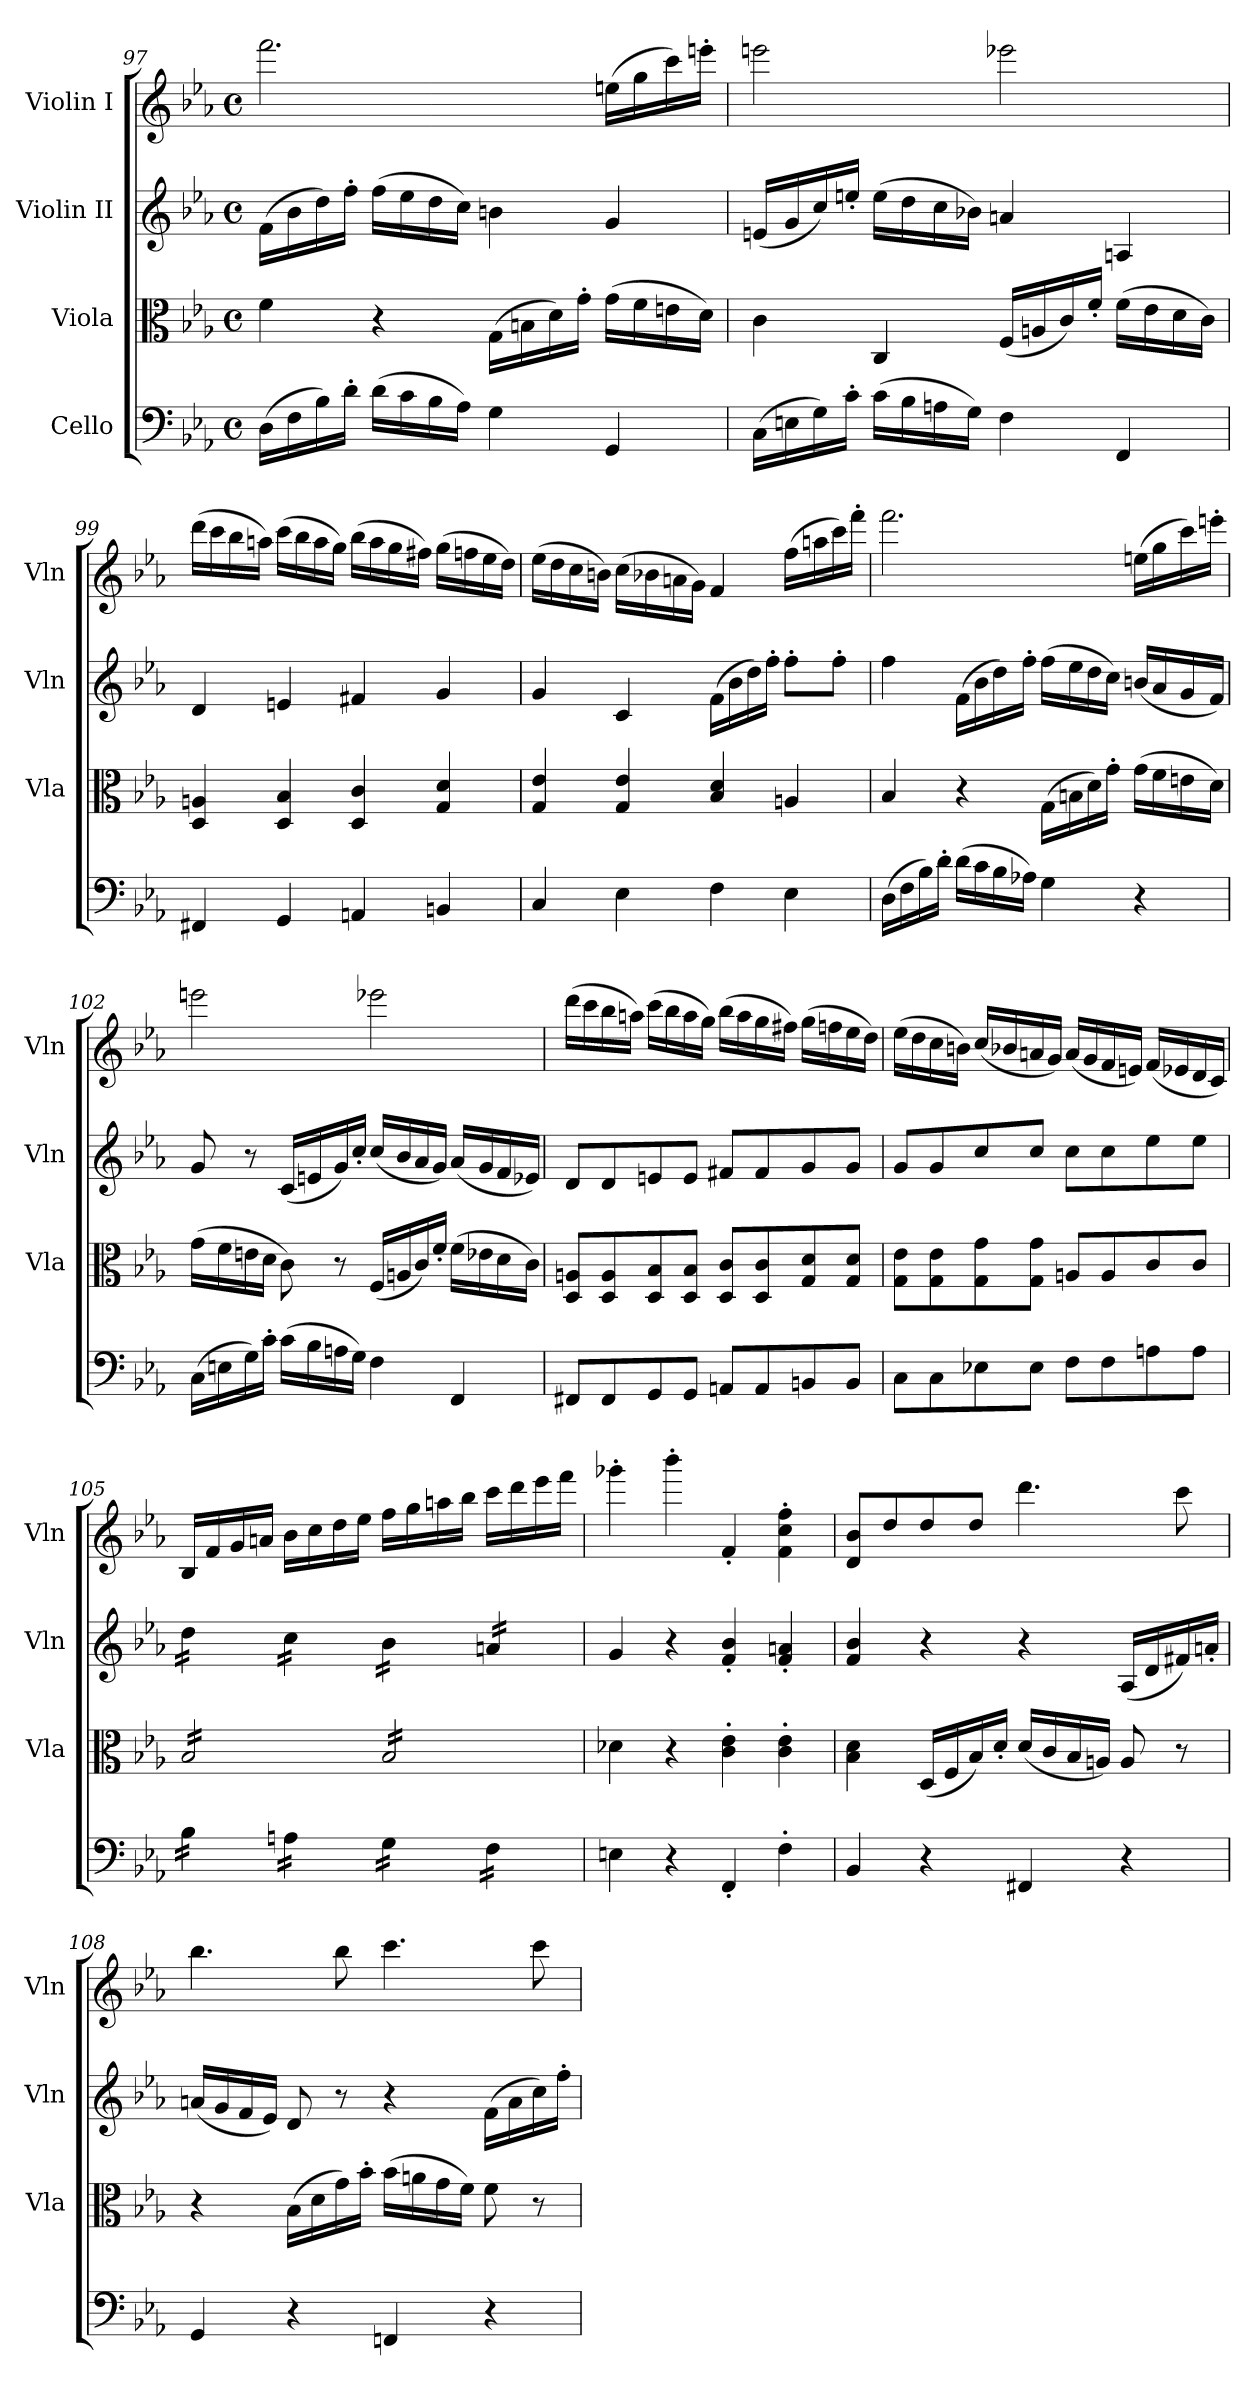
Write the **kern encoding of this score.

**kern	**kern	**kern	**kern
*part4	*part3	*part2	*part1
*staff4	*staff3	*staff2	*staff1
*I"Cello	*I"Viola	*I"Violin II	*I"Violin I
*	*I'Vla	*I'Vln	*I'Vln
*clefF4	*clefC3	*clefG2	*clefG2
*k[b-e-a-]	*k[b-e-a-]	*k[b-e-a-]	*k[b-e-a-]
*M4/4	*M4/4	*M4/4	*M4/4
*met(c)	*met(c)	*met(c)	*met(c)
=97	=97	=97	=97
(>16D\LL	4f\	(>16f\LL	2.fff\
16F\	.	16b-\	.
16B-\)	.	16dd\)	.
16d'\JJ	.	16ff'\JJ	.
(>16d\LL	4r	(>16ff\LL	.
16c\	.	16ee-\	.
16B-\	.	16dd\	.
16A-\JJ)	.	16cc\JJ)	.
4G\	(>16G\LL	4bn\	.
.	16Bn\	.	.
.	16d\)	.	.
.	16g'\JJ	.	.
4GG/	(>16g\LL	4g/	(>16een\LL
.	16f\	.	16gg\
.	16en\	.	16ccc\)
.	16d\JJ)	.	16eeen'\JJ
=98	=98	=98	=98
(>16C\LL	4c\	(<16en/LL	2eeen\
16En\	.	16g/	.
16G\)	.	16cc/)	.
16c'\JJ	.	16een'/JJ	.
(>16c\LL	4C/	(>16ee\LL	.
16B-\	.	16dd\	.
16An\	.	16cc\	.
16G\JJ)	.	16b-X\JJ)	.
4F\	(<16F/LL	4an/	2eee-X\
.	16An/	.	.
.	16c/)	.	.
.	16f'/JJ	.	.
4FF/	(>16f\LL	4An/	.
.	16e-\	.	.
.	16d\	.	.
.	16c\JJ)	.	.
=99	=99	=99	=99
4FF#X/	4D/ 4An/	4d/	(>16ddd\LL
.	.	.	16ccc\
.	.	.	16bb-\
.	.	.	16aan\JJ)
4GG/	4D/ 4B-/	4en/	(>16ccc\LL
.	.	.	16bb-\
.	.	.	16aa\
.	.	.	16gg\JJ)
4AAn/	4D/ 4c/	4f#X/	(>16bb-\LL
.	.	.	16aa\
.	.	.	16gg\
.	.	.	16ff#X\JJ)
4BBn/	4G/ 4d/	4g/	(>16gg\LL
.	.	.	16ffn\
.	.	.	16ee-\
.	.	.	16dd\JJ)
!!LO:LB:g=z
=100	=100	=100	=100
4C/	4G/ 4e-/	4g/	(>16ee-\LL
.	.	.	16dd\
.	.	.	16cc\
.	.	.	16bn\JJ)
4E-\	4G/ 4e-/	4c/	(>16cc\LL
.	.	.	16b-X\
.	.	.	16an\
.	.	.	16g\JJ)
4F\	4B-/ 4d/	(>16f\LL	4f/
.	.	16b-\	.
.	.	16dd\)	.
.	.	16ff'\JJ	.
4E-\	4An/	8ff'\L	(>16ff\LL
.	.	.	16aan\
.	.	8ff'\J	16ccc\)
.	.	.	16fff'\JJ
=101	=101	=101	=101
(>16D\LL	4B-/	4ff\	2.fff\
16F\	.	.	.
16B-\)	.	.	.
16d'\JJ	.	.	.
(>16d\LL	4r	(>16f\LL	.
16c\	.	16b-\	.
16B-\	.	16dd\)	.
16A-X\JJ)	.	16ff'\JJ	.
4G\	(>16G\LL	(>16ff\LL	.
.	16Bn\	16ee-\	.
.	16d\)	16dd\	.
.	16g'\JJ	16cc\JJ)	.
4r	(>16g\LL	(<16bn/LL	(>16een\LL
.	16f\	16a-/	16gg\
.	16en\	16g/	16ccc\)
.	16d\JJ)	16f/JJ)	16eeen'\JJ
=102	=102	=102	=102
(>16C\LL	(>16g\LL	8g/	2eeen\
16En\	16f\	.	.
16G\)	16en\	8r	.
16c'\JJ	16d\JJ	.	.
(>16c\LL	8c\)	(<16c/LL	.
16B-\	.	16en/	.
16An\	8r	16g/)	.
16G\JJ)	.	16cc'/JJ	.
4F\	(<16F/LL	(<16cc/LL	2eee-X\
.	16An/	16b-/	.
.	16c/)	16a-/	.
.	16f'/JJ	16g/JJ)	.
4FF/	(>16f\LL	(<16a-/LL	.
.	16e-X\	16g/	.
.	16d\	16f/	.
.	16c\JJ)	16e-X/JJ)	.
=103	=103	=103	=103
8FF#X/L	8D/ 8An/L	8d/L	(>16ddd\LL
.	.	.	16ccc\
8FF#/	8D/ 8A/	8d/	16bb-\
.	.	.	16aan\JJ)
8GG/	8D/ 8B-/	8en/	(>16ccc\LL
.	.	.	16bb-\
8GG/J	8D/ 8B-/J	8e/J	16aa\
.	.	.	16gg\JJ)
8AAn/L	8D/ 8c/L	8f#X/L	(>16bb-\LL
.	.	.	16aa\
8AA/	8D/ 8c/	8f#/	16gg\
.	.	.	16ff#X\JJ)
8BBn/	8G/ 8d/	8g/	(>16gg\LL
.	.	.	16ffn\
8BB/J	8G/ 8d/J	8g/J	16ee-\
.	.	.	16dd\JJ)
!!LO:LB:g=z
=104	=104	=104	=104
8C\L	8G\ 8e-\L	8g/L	(>16ee-\LL
.	.	.	16dd\
8C\	8G\ 8e-\	8g/	16cc\
.	.	.	16bn\JJ)
8E-X\	8G\ 8g\	8cc/	(<16cc/LL
.	.	.	16b-X/
8E-\J	8G\ 8g\J	8cc/J	16an/
.	.	.	16g/JJ)
8F\L	8An/L	8cc\L	(<16a/LL
.	.	.	16g/
8F\	8A/	8cc\	16f/
.	.	.	16en/JJ)
8An\	8c/	8ee-\	(<16f/LL
.	.	.	16e-X/
8A\J	8c/J	8ee-\J	16d/
.	.	.	16c/JJ)
=105	=105	=105	=105
*tremolo	*	*	*
*	*tremolo	*	*
*	*	*tremolo	*
16B-\LL	16B-/LL	16dd\LL	16B-/LL
16B-\	16B-/	16dd\	16f/
16B-\	16B-/	16dd\	16g/
16B-\JJ	16B-/	16dd\JJ	16an/JJ
16An\LL	16B-/	16cc\LL	16b-\LL
16An\	16B-/	16cc\	16cc\
16An\	16B-/	16cc\	16dd\
16An\JJ	16B-/JJ	16cc\JJ	16ee-\JJ
16G\LL	16B-/LL	16b-\LL	16ff\LL
16G\	16B-/	16b-\	16gg\
16G\	16B-/	16b-\	16aan\
16G\JJ	16B-/	16b-\JJ	16bb-\JJ
16F\LL	16B-/	16an/LL	16ccc\LL
16F\	16B-/	16an/	16ddd\
16F\	16B-/	16an/	16eee-\
16F\JJ	16B-/JJ	16an/JJ	16fff\JJ
*	*	*Xtremolo	*
*	*Xtremolo	*	*
*Xtremolo	*	*	*
=106	=106	=106	=106
4En\	4d-X\	4g/	4ggg-X'\
4r	4r	4r	4bbb-'\
4FF'/	4c\' 4e-\'	4f/' 4b-/'	4f'/
4F'\	4c\' 4e-\'	4f/' 4an/'	4f\' 4cc\' 4ff\'
=107	=107	=107	=107
4BB-/	4B-\ 4d\	4f/ 4b-/	8d/ 8b-/L
.	.	.	8dd/
4r	(<16D/LL	4r	8dd/
.	16F/	.	.
.	16B-/)	.	8dd/J
.	16d'/JJ	.	.
4FF#X/	(<16d/LL	4r	4.ddd\
.	16c/	.	.
.	16B-/	.	.
.	16An/JJ)	.	.
4r	8A/	(<16A-/LL	.
.	.	16d/	.
.	8r	16f#X/)	8ccc\
.	.	16an'/JJ	.
=108	=108	=108	=108
4GG/	4r	(<16an/LL	4.bb-\
.	.	16g/	.
.	.	16f/	.
.	.	16e-/JJ)	.
4r	(>16B-\LL	8d/	.
.	16d\	.	.
.	16g\)	8r	8bb-\
.	16b-'\JJ	.	.
4FFn/	(>16b-\LL	4r	4.ccc\
.	16an\	.	.
.	16g\	.	.
.	16f\JJ)	.	.
4r	8f\	(>16f\LL	.
.	.	16a\	.
.	8r	16cc\)	8ccc\
.	.	16ff'\JJ	.
=	=	=	=
*-	*-	*-	*-
